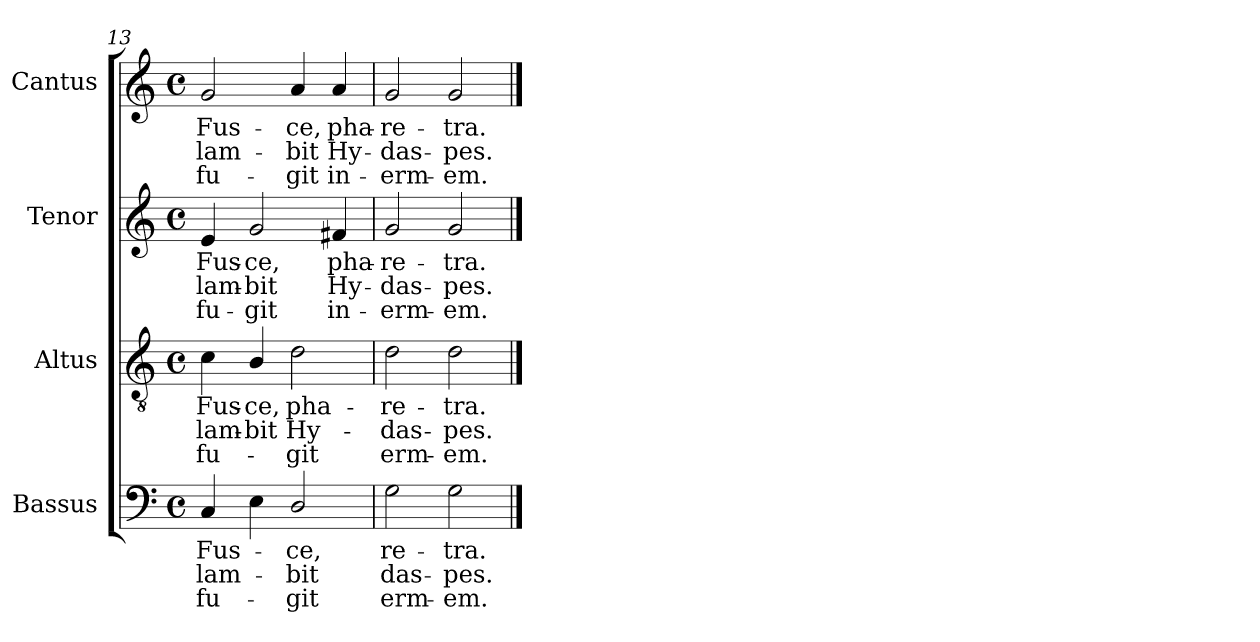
**kern	**text	**text	**text	**kern	**text	**text	**text	**kern	**text	**text	**text	**kern	**text	**text	**text
*part4	*part4	*part4	*part4	*part3	*part3	*part3	*part3	*part2	*part2	*part2	*part2	*part1	*part1	*part1	*part1
*staff4	*staff4	*staff4	*staff4	*staff3	*staff3	*staff3	*staff3	*staff2	*staff2	*staff2	*staff2	*staff1	*staff1	*staff1	*staff1
*I"Bassus	*	*	*	*I"Altus	*	*	*	*I"Tenor	*	*	*	*I"Cantus	*	*	*
*I'B.	*	*	*	*I'T.	*	*	*	*	*	*	*	*I'S.	*	*	*
*clefF4	*	*	*	*clefGv2	*	*	*	*clefG2	*	*	*	*clefG2	*	*	*
*	*	*	*	*ITrd7c12	*	*	*	*	*	*	*	*	*	*	*
*k[]	*	*	*	*k[]	*	*	*	*k[]	*	*	*	*k[]	*	*	*
*C:	*	*	*	*C:	*	*	*	*C:	*	*	*	*C:	*	*	*
*M4/4	*	*	*	*M4/4	*	*	*	*M4/4	*	*	*	*M4/4	*	*	*
*met(c)	*	*	*	*met(c)	*	*	*	*met(c)	*	*	*	*met(c)	*	*	*
=13	=13	=13	=13	=13	=13	=13	=13	=13	=13	=13	=13	=13	=13	=13	=13
!	!LO:LY:b:color=#000000	!LO:LY:b:color=#000000	!LO:LY:b:color=#000000	!	!	!	!	!	!	!	!	!	!	!	!
!	!	!	!	!	!LO:LY:b:color=#000000	!LO:LY:b:color=#000000	!LO:LY:b:color=#000000	!	!	!	!	!	!	!	!
!	!	!	!	!	!	!	!	!	!LO:LY:b:color=#000000	!LO:LY:b:color=#000000	!LO:LY:b:color=#000000	!	!	!	!
!	!	!	!	!	!	!	!	!	!	!	!	!	!LO:LY:b:color=#000000	!LO:LY:b:color=#000000	!LO:LY:b:color=#000000
4Ci/	Fus-	lam-	fu-	4Ci\	Fus-	lam-	fu-	4ei/	Fus-	lam-	fu-	2gi/	Fus-	lam-	fu-
!	!	!	!	!	!LO:LY:b:color=#000000	!LO:LY:b:color=#000000	!	!	!	!	!	!	!	!	!
!	!	!	!	!	!	!	!	!	!LO:LY:b:color=#000000	!LO:LY:b:color=#000000	!LO:LY:b:color=#000000	!	!	!	!
4Ei\	.	.	.	4BBi/	-ce,	-bit	.	2gi/	-ce,	-bit	-git	.	.	.	.
!	!LO:LY:b:color=#000000	!LO:LY:b:color=#000000	!LO:LY:b:color=#000000	!	!	!	!	!	!	!	!	!	!	!	!
!	!	!	!	!	!LO:LY:b:color=#000000	!LO:LY:b:color=#000000	!LO:LY:b:color=#000000	!	!	!	!	!	!	!	!
!	!	!	!	!	!	!	!	!	!	!	!	!	!LO:LY:b:color=#000000	!LO:LY:b:color=#000000	!LO:LY:b:color=#000000
2Di/	-ce,	-bit	-git	2Di\	pha-	Hy-	-git	.	.	.	.	4ai/	-ce,	-bit	-git
!	!	!	!	!	!	!	!	!	!LO:LY:b:color=#000000	!LO:LY:b:color=#000000	!LO:LY:b:color=#000000	!	!	!	!
!	!	!	!	!	!	!	!	!	!	!	!	!	!LO:LY:b:color=#000000	!LO:LY:b:color=#000000	!LO:LY:b:color=#000000
.	.	.	.	.	.	.	.	4f#i/	pha-	Hy-	in-	4ai/	pha-	Hy-	in-
=14	=14	=14	=14	=14	=14	=14	=14	=14	=14	=14	=14	=14	=14	=14	=14
!	!LO:LY:b:color=#000000	!LO:LY:b:color=#000000	!LO:LY:b:color=#000000	!	!	!	!	!	!	!	!	!	!	!	!
!	!	!	!	!	!LO:LY:b:color=#000000	!LO:LY:b:color=#000000	!LO:LY:b:color=#000000	!	!	!	!	!	!	!	!
!	!	!	!	!	!	!	!	!	!LO:LY:b:color=#000000	!LO:LY:b:color=#000000	!LO:LY:b:color=#000000	!	!	!	!
!	!	!	!	!	!	!	!	!	!	!	!	!	!LO:LY:b:color=#000000	!LO:LY:b:color=#000000	!LO:LY:b:color=#000000
2Gi\	-re-	-das-	-erm-	2Di\	-re-	-das-	-erm-	2gi/	-re-	-das-	-erm-	2gi/	-re-	-das-	-erm-
!	!LO:LY:b:color=#000000	!LO:LY:b:color=#000000	!LO:LY:b:color=#000000	!	!	!	!	!	!	!	!	!	!	!	!
!	!	!	!	!	!LO:LY:b:color=#000000	!LO:LY:b:color=#000000	!LO:LY:b:color=#000000	!	!	!	!	!	!	!	!
!	!	!	!	!	!	!	!	!	!LO:LY:b:color=#000000	!LO:LY:b:color=#000000	!LO:LY:b:color=#000000	!	!	!	!
!	!	!	!	!	!	!	!	!	!	!	!	!	!LO:LY:b:color=#000000	!LO:LY:b:color=#000000	!LO:LY:b:color=#000000
2Gi\	-tra.	-pes.	-em.	2Di\	-tra.	-pes.	-em.	2gi/	-tra.	-pes.	-em.	2gi/	-tra.	-pes.	-em.
==	==	==	==	==	==	==	==	==	==	==	==	==	==	==	==
*-	*-	*-	*-	*-	*-	*-	*-	*-	*-	*-	*-	*-	*-	*-	*-
